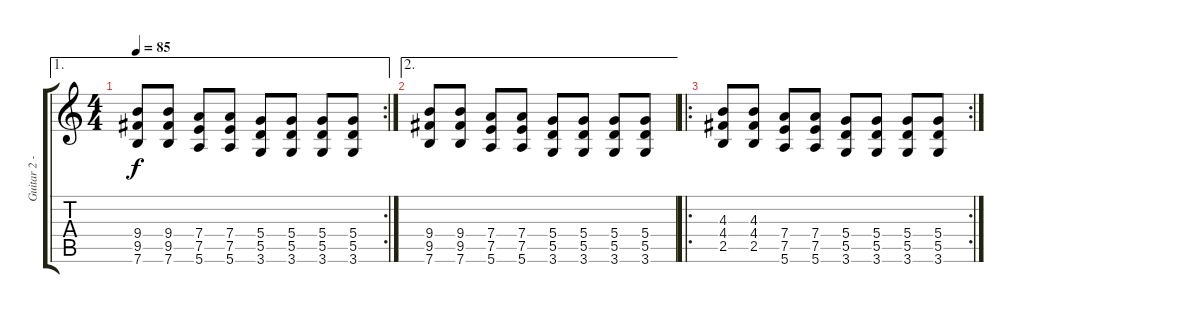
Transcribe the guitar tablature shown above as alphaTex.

\track ("Guitar 2 - Mathias" "Guitar 2 -") {instrument overdrivenguitar}
\staff {score tabs}
\tuning (E4 B3 G3 D3 A2 E2) {hide}
\ae 1
\rc 2
\ts (4 4)
\tempo 85
\clef g2
\ks c
(9.4 9.5 7.6).8{dy f} (9.4 9.5 7.6).8 (7.4 7.5 5.6).8 (7.4 7.5 5.6).8 (5.4 5.5 3.6).8 (5.4 5.5 3.6).8 (5.4 5.5 3.6).8 (5.4 5.5 3.6).8 |
\ae 2
(9.4 9.5 7.6).8 (9.4 9.5 7.6).8 (7.4 7.5 5.6).8 (7.4 7.5 5.6).8 (5.4 5.5 3.6).8 (5.4 5.5 3.6).8 (5.4 5.5 3.6).8 (5.4 5.5 3.6).8 |
\ro
\rc 2
(4.3 4.4 2.5).8 (4.3 4.4 2.5).8 (7.4 7.5 5.6).8 (7.4 7.5 5.6).8 (5.4 5.5 3.6).8 (5.4 5.5 3.6).8 (5.4 5.5 3.6).8 (5.4 5.5 3.6).8
